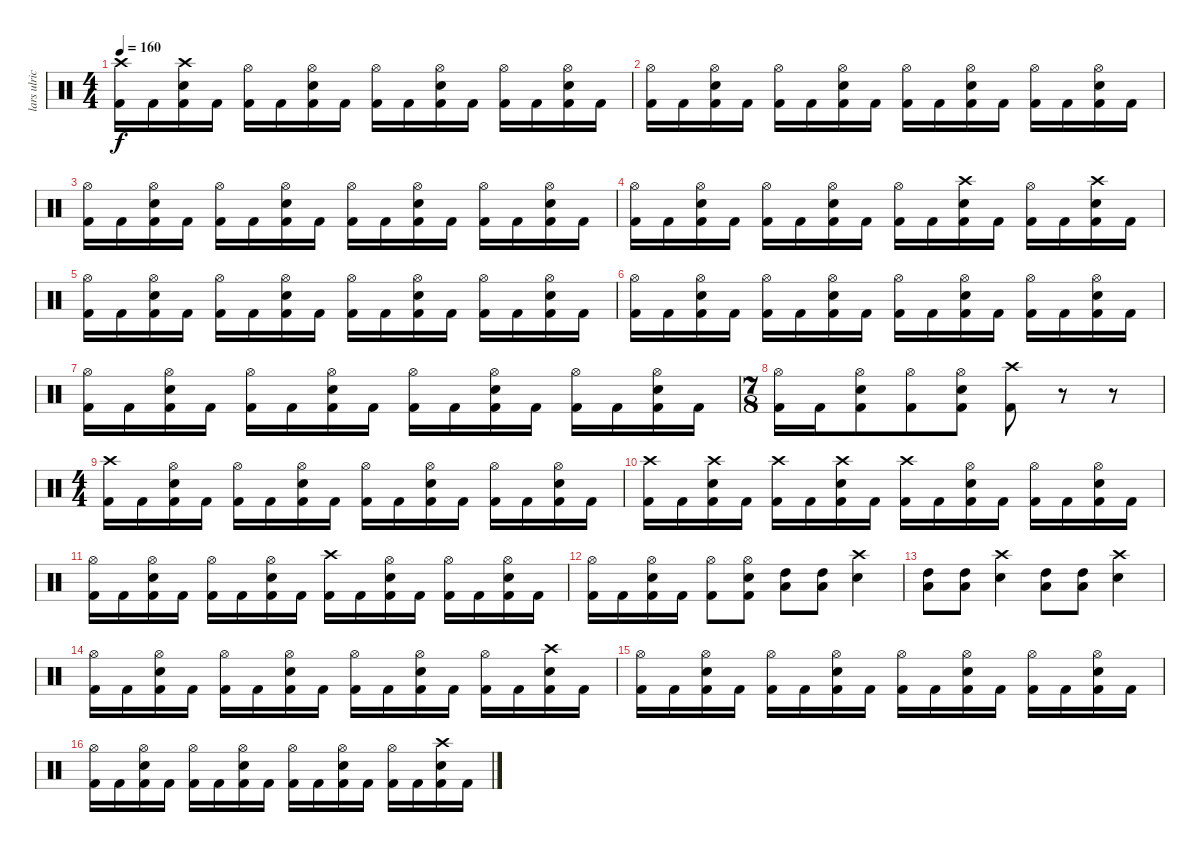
\track ("lars ulrich" "lars ulric") {instrument percussion}
\staff {score}
\articulation defaults
\ts (4 4)
\tempo 160
\clef neutral
\ks c
("Crash high (hit)" "Kick (hit) 2").16{dy f} "Kick (hit) 2".16 ("Crash high (hit)" "Electric Snare (hit)" "Kick (hit) 2").16 "Kick (hit) 2".16 ("Hi-Hat (open)" "Kick (hit) 2").16 "Kick (hit) 2".16 ("Hi-Hat (open)" "Electric Snare (hit)" "Kick (hit) 2").16 "Kick (hit) 2".16 ("Hi-Hat (open)" "Kick (hit) 2").16 "Kick (hit) 2".16 ("Hi-Hat (open)" "Electric Snare (hit)" "Kick (hit) 2").16 "Kick (hit) 2".16 ("Hi-Hat (open)" "Kick (hit) 2").16 "Kick (hit) 2".16 ("Hi-Hat (open)" "Electric Snare (hit)" "Kick (hit) 2").16 "Kick (hit) 2".16 |
("Hi-Hat (open)" "Kick (hit) 2").16 "Kick (hit) 2".16 ("Hi-Hat (open)" "Electric Snare (hit)" "Kick (hit) 2").16 "Kick (hit) 2".16 ("Hi-Hat (open)" "Kick (hit) 2").16 "Kick (hit) 2".16 ("Hi-Hat (open)" "Electric Snare (hit)" "Kick (hit) 2").16 "Kick (hit) 2".16 ("Hi-Hat (open)" "Kick (hit) 2").16 "Kick (hit) 2".16 ("Hi-Hat (open)" "Electric Snare (hit)" "Kick (hit) 2").16 "Kick (hit) 2".16 ("Hi-Hat (open)" "Kick (hit) 2").16 "Kick (hit) 2".16 ("Hi-Hat (open)" "Electric Snare (hit)" "Kick (hit) 2").16 "Kick (hit) 2".16 |
("Hi-Hat (open)" "Kick (hit) 2").16 "Kick (hit) 2".16 ("Hi-Hat (open)" "Electric Snare (hit)" "Kick (hit) 2").16 "Kick (hit) 2".16 ("Hi-Hat (open)" "Kick (hit) 2").16 "Kick (hit) 2".16 ("Hi-Hat (open)" "Electric Snare (hit)" "Kick (hit) 2").16 "Kick (hit) 2".16 ("Hi-Hat (open)" "Kick (hit) 2").16 "Kick (hit) 2".16 ("Hi-Hat (open)" "Electric Snare (hit)" "Kick (hit) 2").16 "Kick (hit) 2".16 ("Hi-Hat (open)" "Kick (hit) 2").16 "Kick (hit) 2".16 ("Hi-Hat (open)" "Electric Snare (hit)" "Kick (hit) 2").16 "Kick (hit) 2".16 |
("Hi-Hat (open)" "Kick (hit) 2").16 "Kick (hit) 2".16 ("Hi-Hat (open)" "Electric Snare (hit)" "Kick (hit) 2").16 "Kick (hit) 2".16 ("Hi-Hat (open)" "Kick (hit) 2").16 "Kick (hit) 2".16 ("Hi-Hat (open)" "Electric Snare (hit)" "Kick (hit) 2").16 "Kick (hit) 2".16 ("Hi-Hat (open)" "Kick (hit) 2").16 "Kick (hit) 2".16 ("Crash high (hit)" "Electric Snare (hit)" "Kick (hit) 2").16 "Kick (hit) 2".16 ("Hi-Hat (open)" "Kick (hit) 2").16 "Kick (hit) 2".16 ("Crash high (hit)" "Electric Snare (hit)" "Kick (hit) 2").16 "Kick (hit) 2".16 |
("Hi-Hat (open)" "Kick (hit) 2").16 "Kick (hit) 2".16 ("Hi-Hat (open)" "Electric Snare (hit)" "Kick (hit) 2").16 "Kick (hit) 2".16 ("Hi-Hat (open)" "Kick (hit) 2").16 "Kick (hit) 2".16 ("Hi-Hat (open)" "Electric Snare (hit)" "Kick (hit) 2").16 "Kick (hit) 2".16 ("Hi-Hat (open)" "Kick (hit) 2").16 "Kick (hit) 2".16 ("Hi-Hat (open)" "Electric Snare (hit)" "Kick (hit) 2").16 "Kick (hit) 2".16 ("Hi-Hat (open)" "Kick (hit) 2").16 "Kick (hit) 2".16 ("Hi-Hat (open)" "Electric Snare (hit)" "Kick (hit) 2").16 "Kick (hit) 2".16 |
("Hi-Hat (open)" "Kick (hit) 2").16 "Kick (hit) 2".16 ("Hi-Hat (open)" "Electric Snare (hit)" "Kick (hit) 2").16 "Kick (hit) 2".16 ("Hi-Hat (open)" "Kick (hit) 2").16 "Kick (hit) 2".16 ("Hi-Hat (open)" "Electric Snare (hit)" "Kick (hit) 2").16 "Kick (hit) 2".16 ("Hi-Hat (open)" "Kick (hit) 2").16 "Kick (hit) 2".16 ("Hi-Hat (open)" "Electric Snare (hit)" "Kick (hit) 2").16 "Kick (hit) 2".16 ("Hi-Hat (open)" "Kick (hit) 2").16 "Kick (hit) 2".16 ("Hi-Hat (open)" "Electric Snare (hit)" "Kick (hit) 2").16 "Kick (hit) 2".16 |
("Hi-Hat (open)" "Kick (hit) 2").16 "Kick (hit) 2".16 ("Hi-Hat (open)" "Electric Snare (hit)" "Kick (hit) 2").16 "Kick (hit) 2".16 ("Hi-Hat (open)" "Kick (hit) 2").16 "Kick (hit) 2".16 ("Hi-Hat (open)" "Electric Snare (hit)" "Kick (hit) 2").16 "Kick (hit) 2".16 ("Hi-Hat (open)" "Kick (hit) 2").16 "Kick (hit) 2".16 ("Hi-Hat (open)" "Electric Snare (hit)" "Kick (hit) 2").16 "Kick (hit) 2".16 ("Hi-Hat (open)" "Kick (hit) 2").16 "Kick (hit) 2".16 ("Hi-Hat (open)" "Electric Snare (hit)" "Kick (hit) 2").16 "Kick (hit) 2".16 |
\ts (7 8)
("Hi-Hat (open)" "Kick (hit) 2").16 "Kick (hit) 2".16 ("Hi-Hat (open)" "Electric Snare (hit)" "Kick (hit) 2").8 ("Hi-Hat (open)" "Kick (hit) 2").8 ("Hi-Hat (open)" "Electric Snare (hit)" "Kick (hit) 2").8 ("Crash high (hit)" "Kick (hit) 2").8 r.8 r.8 |
\ts (4 4)
("Crash high (hit)" "Kick (hit) 2").16 "Kick (hit) 2".16 ("Hi-Hat (open)" "Electric Snare (hit)" "Kick (hit) 2").16 "Kick (hit) 2".16 ("Hi-Hat (open)" "Kick (hit) 2").16 "Kick (hit) 2".16 ("Hi-Hat (open)" "Electric Snare (hit)" "Kick (hit) 2").16 "Kick (hit) 2".16 ("Hi-Hat (open)" "Kick (hit) 2").16 "Kick (hit) 2".16 ("Hi-Hat (open)" "Electric Snare (hit)" "Kick (hit) 2").16 "Kick (hit) 2".16 ("Hi-Hat (open)" "Kick (hit) 2").16 "Kick (hit) 2".16 ("Hi-Hat (open)" "Electric Snare (hit)" "Kick (hit) 2").16 "Kick (hit) 2".16 |
("Crash high (hit)" "Kick (hit) 2").16 "Kick (hit) 2".16 ("Crash high (hit)" "Electric Snare (hit)" "Kick (hit) 2").16 "Kick (hit) 2".16 ("Crash high (hit)" "Kick (hit) 2").16 "Kick (hit) 2".16 ("Crash high (hit)" "Electric Snare (hit)" "Kick (hit) 2").16 "Kick (hit) 2".16 ("Crash high (hit)" "Kick (hit) 2").16 "Kick (hit) 2".16 ("Hi-Hat (open)" "Electric Snare (hit)" "Kick (hit) 2").16 "Kick (hit) 2".16 ("Hi-Hat (open)" "Kick (hit) 2").16 "Kick (hit) 2".16 ("Hi-Hat (open)" "Electric Snare (hit)" "Kick (hit) 2").16 "Kick (hit) 2".16 |
("Hi-Hat (open)" "Kick (hit) 2").16 "Kick (hit) 2".16 ("Hi-Hat (open)" "Electric Snare (hit)" "Kick (hit) 2").16 "Kick (hit) 2".16 ("Hi-Hat (open)" "Kick (hit) 2").16 "Kick (hit) 2".16 ("Hi-Hat (open)" "Electric Snare (hit)" "Kick (hit) 2").16 "Kick (hit) 2".16 ("Crash high (hit)" "Kick (hit) 2").16 "Kick (hit) 2".16 ("Hi-Hat (open)" "Electric Snare (hit)" "Kick (hit) 2").16 "Kick (hit) 2".16 ("Hi-Hat (open)" "Kick (hit) 2").16 "Kick (hit) 2".16 ("Hi-Hat (open)" "Electric Snare (hit)" "Kick (hit) 2").16 "Kick (hit) 2".16 |
("Hi-Hat (open)" "Kick (hit) 2").16 "Kick (hit) 2".16 ("Hi-Hat (open)" "Electric Snare (hit)" "Kick (hit) 2").16 "Kick (hit) 2".16 ("Hi-Hat (open)" "Kick (hit) 2").8 ("Hi-Hat (open)" "Electric Snare (hit)" "Kick (hit) 2").8 ("High Tom (hit)" "Low Tom (hit)").8 ("High Tom (hit)" "Low Tom (hit)").8 ("Crash high (hit)" "Electric Snare (hit)").4 |
("High Tom (hit)" "Low Tom (hit)").8 ("High Tom (hit)" "Low Tom (hit)").8 ("Crash high (hit)" "Electric Snare (hit)").4 ("High Tom (hit)" "Low Tom (hit)").8 ("High Tom (hit)" "Low Tom (hit)").8 ("Crash high (hit)" "Electric Snare (hit)").4 |
("Hi-Hat (open)" "Kick (hit) 2").16 "Kick (hit) 2".16 ("Hi-Hat (open)" "Electric Snare (hit)" "Kick (hit) 2").16 "Kick (hit) 2".16 ("Hi-Hat (open)" "Kick (hit) 2").16 "Kick (hit) 2".16 ("Hi-Hat (open)" "Electric Snare (hit)" "Kick (hit) 2").16 "Kick (hit) 2".16 ("Hi-Hat (open)" "Kick (hit) 2").16 "Kick (hit) 2".16 ("Hi-Hat (open)" "Electric Snare (hit)" "Kick (hit) 2").16 "Kick (hit) 2".16 ("Hi-Hat (open)" "Kick (hit) 2").16 "Kick (hit) 2".16 ("Crash high (hit)" "Electric Snare (hit)" "Kick (hit) 2").16 "Kick (hit) 2".16 |
("Hi-Hat (open)" "Kick (hit) 2").16 "Kick (hit) 2".16 ("Hi-Hat (open)" "Electric Snare (hit)" "Kick (hit) 2").16 "Kick (hit) 2".16 ("Hi-Hat (open)" "Kick (hit) 2").16 "Kick (hit) 2".16 ("Hi-Hat (open)" "Electric Snare (hit)" "Kick (hit) 2").16 "Kick (hit) 2".16 ("Hi-Hat (open)" "Kick (hit) 2").16 "Kick (hit) 2".16 ("Hi-Hat (open)" "Electric Snare (hit)" "Kick (hit) 2").16 "Kick (hit) 2".16 ("Hi-Hat (open)" "Kick (hit) 2").16 "Kick (hit) 2".16 ("Hi-Hat (open)" "Electric Snare (hit)" "Kick (hit) 2").16 "Kick (hit) 2".16 |
("Hi-Hat (open)" "Kick (hit) 2").16 "Kick (hit) 2".16 ("Hi-Hat (open)" "Electric Snare (hit)" "Kick (hit) 2").16 "Kick (hit) 2".16 ("Hi-Hat (open)" "Kick (hit) 2").16 "Kick (hit) 2".16 ("Hi-Hat (open)" "Electric Snare (hit)" "Kick (hit) 2").16 "Kick (hit) 2".16 ("Hi-Hat (open)" "Kick (hit) 2").16 "Kick (hit) 2".16 ("Hi-Hat (open)" "Electric Snare (hit)" "Kick (hit) 2").16 "Kick (hit) 2".16 ("Hi-Hat (open)" "Kick (hit) 2").16 "Kick (hit) 2".16 ("Crash high (hit)" "Electric Snare (hit)" "Kick (hit) 2").16 "Kick (hit) 2".16
